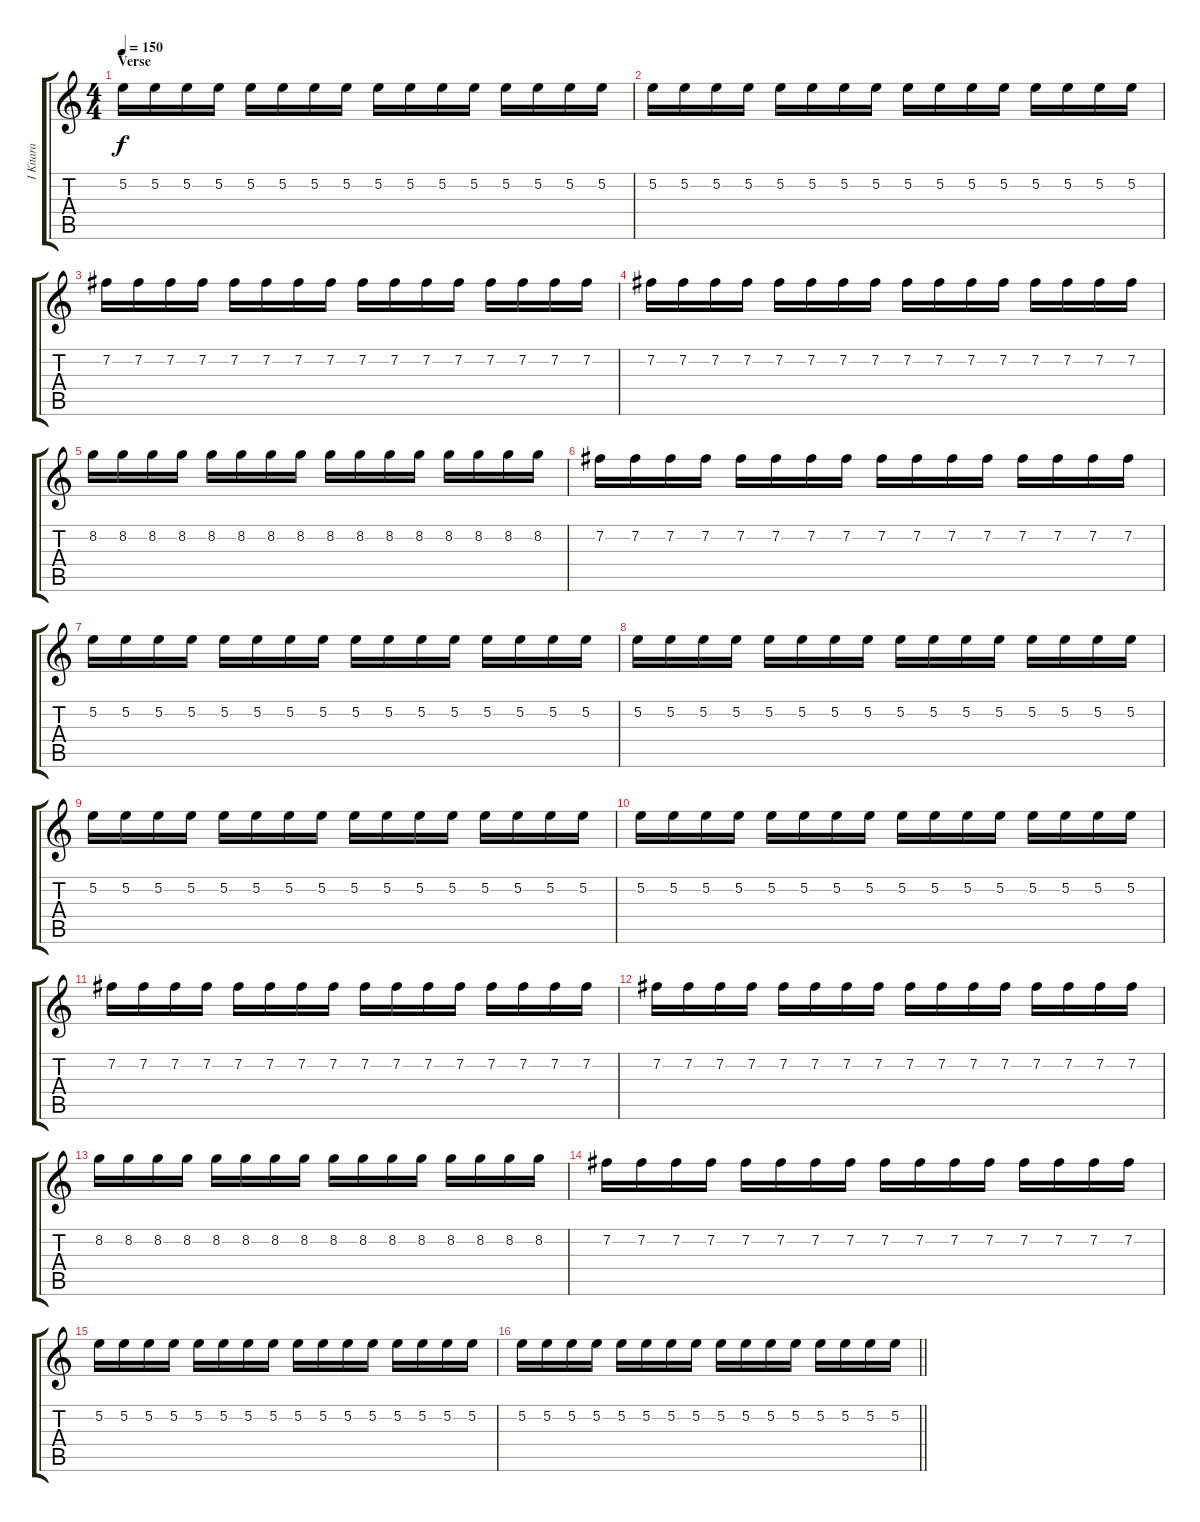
\track ("I Kitara" "I Kitara") {instrument overdrivenguitar}
\staff {score tabs}
\tuning (E4 B3 G3 D3 A2 E2) {hide}
\ts (4 4)
\section ("" "Verse")
\tempo 150
\clef g2
\ks c
5.2.16{dy f} 5.2.16 5.2.16 5.2.16 5.2.16 5.2.16 5.2.16 5.2.16 5.2.16 5.2.16 5.2.16 5.2.16 5.2.16 5.2.16 5.2.16 5.2.16 |
5.2.16 5.2.16 5.2.16 5.2.16 5.2.16 5.2.16 5.2.16 5.2.16 5.2.16 5.2.16 5.2.16 5.2.16 5.2.16 5.2.16 5.2.16 5.2.16 |
7.2.16 7.2.16 7.2.16 7.2.16 7.2.16 7.2.16 7.2.16 7.2.16 7.2.16 7.2.16 7.2.16 7.2.16 7.2.16 7.2.16 7.2.16 7.2.16 |
7.2.16 7.2.16 7.2.16 7.2.16 7.2.16 7.2.16 7.2.16 7.2.16 7.2.16 7.2.16 7.2.16 7.2.16 7.2.16 7.2.16 7.2.16 7.2.16 |
8.2.16 8.2.16 8.2.16 8.2.16 8.2.16 8.2.16 8.2.16 8.2.16 8.2.16 8.2.16 8.2.16 8.2.16 8.2.16 8.2.16 8.2.16 8.2.16 |
7.2.16 7.2.16 7.2.16 7.2.16 7.2.16 7.2.16 7.2.16 7.2.16 7.2.16 7.2.16 7.2.16 7.2.16 7.2.16 7.2.16 7.2.16 7.2.16 |
5.2.16 5.2.16 5.2.16 5.2.16 5.2.16 5.2.16 5.2.16 5.2.16 5.2.16 5.2.16 5.2.16 5.2.16 5.2.16 5.2.16 5.2.16 5.2.16 |
5.2.16 5.2.16 5.2.16 5.2.16 5.2.16 5.2.16 5.2.16 5.2.16 5.2.16 5.2.16 5.2.16 5.2.16 5.2.16 5.2.16 5.2.16 5.2.16 |
5.2.16 5.2.16 5.2.16 5.2.16 5.2.16 5.2.16 5.2.16 5.2.16 5.2.16 5.2.16 5.2.16 5.2.16 5.2.16 5.2.16 5.2.16 5.2.16 |
5.2.16 5.2.16 5.2.16 5.2.16 5.2.16 5.2.16 5.2.16 5.2.16 5.2.16 5.2.16 5.2.16 5.2.16 5.2.16 5.2.16 5.2.16 5.2.16 |
7.2.16 7.2.16 7.2.16 7.2.16 7.2.16 7.2.16 7.2.16 7.2.16 7.2.16 7.2.16 7.2.16 7.2.16 7.2.16 7.2.16 7.2.16 7.2.16 |
7.2.16 7.2.16 7.2.16 7.2.16 7.2.16 7.2.16 7.2.16 7.2.16 7.2.16 7.2.16 7.2.16 7.2.16 7.2.16 7.2.16 7.2.16 7.2.16 |
8.2.16 8.2.16 8.2.16 8.2.16 8.2.16 8.2.16 8.2.16 8.2.16 8.2.16 8.2.16 8.2.16 8.2.16 8.2.16 8.2.16 8.2.16 8.2.16 |
7.2.16 7.2.16 7.2.16 7.2.16 7.2.16 7.2.16 7.2.16 7.2.16 7.2.16 7.2.16 7.2.16 7.2.16 7.2.16 7.2.16 7.2.16 7.2.16 |
5.2.16 5.2.16 5.2.16 5.2.16 5.2.16 5.2.16 5.2.16 5.2.16 5.2.16 5.2.16 5.2.16 5.2.16 5.2.16 5.2.16 5.2.16 5.2.16 |
\barLineRight lightlight
5.2.16 5.2.16 5.2.16 5.2.16 5.2.16 5.2.16 5.2.16 5.2.16 5.2.16 5.2.16 5.2.16 5.2.16 5.2.16 5.2.16 5.2.16 5.2.16
